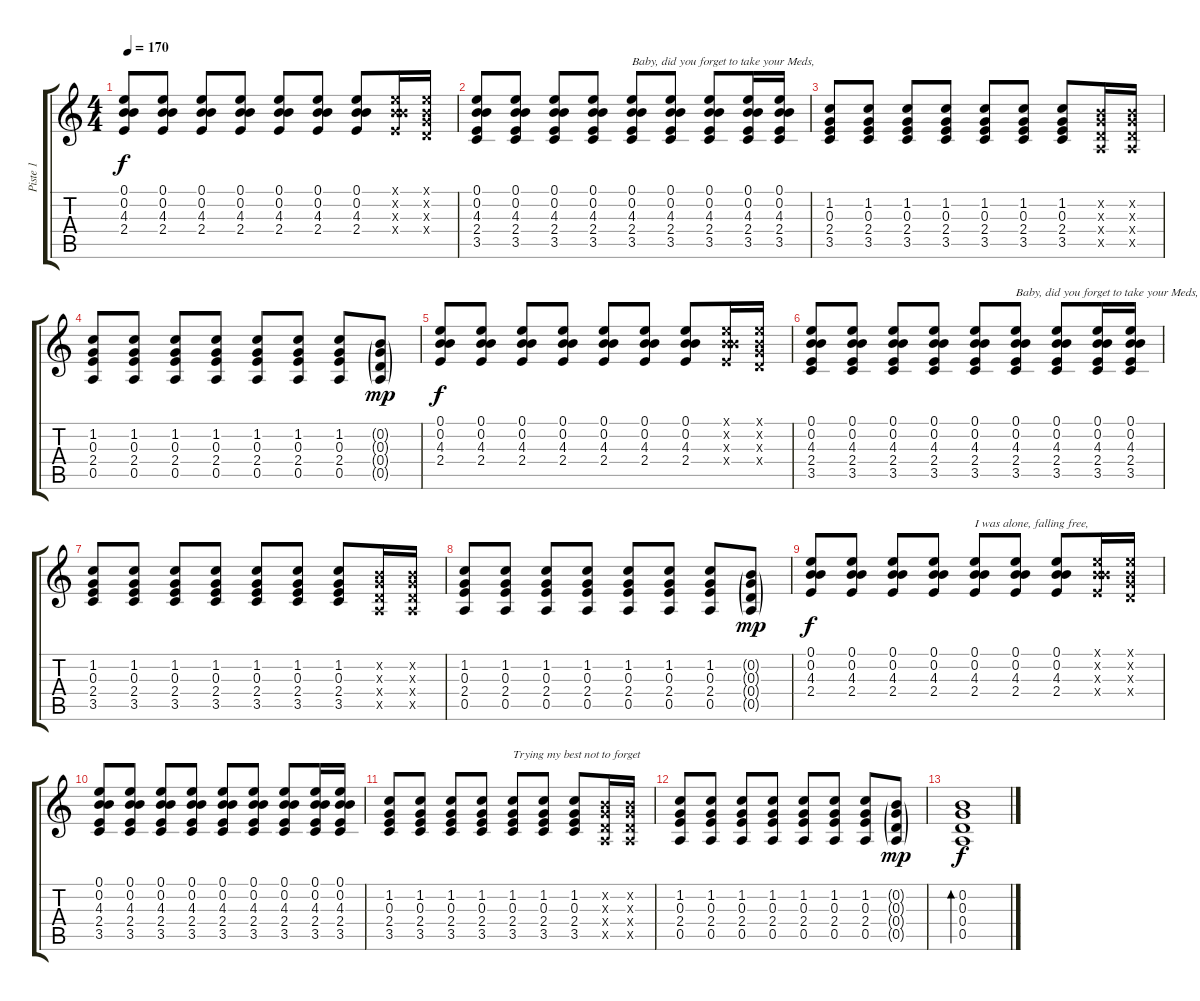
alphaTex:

\track ("Piste 1" "Piste 1") {instrument acousticguitarsteel}
\staff {score tabs}
\tuning (E4 B3 G3 D3 A2 E2) {hide}
\ts (4 4)
\tempo 170
\clef g2
\ks c
(0.1 0.2 4.3 2.4).8{dy f} (0.1 0.2 4.3 2.4).8 (0.1 0.2 4.3 2.4).8 (0.1 0.2 4.3 2.4).8 (0.1 0.2 4.3 2.4).8 (0.1 0.2 4.3 2.4).8 (0.1 0.2 4.3 2.4).8 (0.1{x} 0.2{x} 4.3{x} 2.4{x}).16 (0.1{x} 0.2{x} 0.3{x} 0.4{x}).16 |
(0.1 0.2 4.3 2.4 3.5).8 (0.1 0.2 4.3 2.4 3.5).8 (0.1 0.2 4.3 2.4 3.5).8 (0.1 0.2 4.3 2.4 3.5).8 (0.1 0.2 4.3 2.4 3.5).8{txt "Baby, did you forget to take your Meds,"} (0.1 0.2 4.3 2.4 3.5).8 (0.1 0.2 4.3 2.4 3.5).8 (0.1 0.2 4.3 2.4 3.5).16 (0.1 0.2 4.3 2.4 3.5).16 |
(1.2 0.3 2.4 3.5).8 (1.2 0.3 2.4 3.5).8 (1.2 0.3 2.4 3.5).8 (1.2 0.3 2.4 3.5).8 (1.2 0.3 2.4 3.5).8 (1.2 0.3 2.4 3.5).8 (1.2 0.3 2.4 3.5).8 (0.2{x} 0.3{x} 0.4{x} 0.5{x}).16 (0.2{x} 0.3{x} 0.4{x} 0.5{x}).16 |
(1.2 0.3 2.4 0.5).8 (1.2 0.3 2.4 0.5).8 (1.2 0.3 2.4 0.5).8 (1.2 0.3 2.4 0.5).8 (1.2 0.3 2.4 0.5).8 (1.2 0.3 2.4 0.5).8 (1.2 0.3 2.4 0.5).8 (0.2{g} 0.3{g} 0.4{g} 0.5{g}).8{dy mp} |
(0.1 0.2 4.3 2.4).8{dy f} (0.1 0.2 4.3 2.4).8 (0.1 0.2 4.3 2.4).8 (0.1 0.2 4.3 2.4).8 (0.1 0.2 4.3 2.4).8 (0.1 0.2 4.3 2.4).8 (0.1 0.2 4.3 2.4).8 (0.1{x} 0.2{x} 4.3{x} 2.4{x}).16 (0.1{x} 0.2{x} 0.3{x} 0.4{x}).16 |
(0.1 0.2 4.3 2.4 3.5).8 (0.1 0.2 4.3 2.4 3.5).8 (0.1 0.2 4.3 2.4 3.5).8 (0.1 0.2 4.3 2.4 3.5).8 (0.1 0.2 4.3 2.4 3.5).8 (0.1 0.2 4.3 2.4 3.5).8{txt "Baby, did you forget to take your Meds,"} (0.1 0.2 4.3 2.4 3.5).8 (0.1 0.2 4.3 2.4 3.5).16 (0.1 0.2 4.3 2.4 3.5).16 |
(1.2 0.3 2.4 3.5).8 (1.2 0.3 2.4 3.5).8 (1.2 0.3 2.4 3.5).8 (1.2 0.3 2.4 3.5).8 (1.2 0.3 2.4 3.5).8 (1.2 0.3 2.4 3.5).8 (1.2 0.3 2.4 3.5).8 (0.2{x} 0.3{x} 0.4{x} 0.5{x}).16 (0.2{x} 0.3{x} 0.4{x} 0.5{x}).16 |
(1.2 0.3 2.4 0.5).8 (1.2 0.3 2.4 0.5).8 (1.2 0.3 2.4 0.5).8 (1.2 0.3 2.4 0.5).8 (1.2 0.3 2.4 0.5).8 (1.2 0.3 2.4 0.5).8 (1.2 0.3 2.4 0.5).8 (0.2{g} 0.3{g} 0.4{g} 0.5{g}).8{dy mp} |
(0.1 0.2 4.3 2.4).8{dy f} (0.1 0.2 4.3 2.4).8 (0.1 0.2 4.3 2.4).8 (0.1 0.2 4.3 2.4).8 (0.1 0.2 4.3 2.4).8{txt "I was alone, falling free,"} (0.1 0.2 4.3 2.4).8 (0.1 0.2 4.3 2.4).8 (0.1{x} 0.2{x} 4.3{x} 2.4{x}).16 (0.1{x} 0.2{x} 0.3{x} 0.4{x}).16 |
(0.1 0.2 4.3 2.4 3.5).8 (0.1 0.2 4.3 2.4 3.5).8 (0.1 0.2 4.3 2.4 3.5).8 (0.1 0.2 4.3 2.4 3.5).8 (0.1 0.2 4.3 2.4 3.5).8 (0.1 0.2 4.3 2.4 3.5).8 (0.1 0.2 4.3 2.4 3.5).8 (0.1 0.2 4.3 2.4 3.5).16 (0.1 0.2 4.3 2.4 3.5).16 |
(1.2 0.3 2.4 3.5).8 (1.2 0.3 2.4 3.5).8 (1.2 0.3 2.4 3.5).8 (1.2 0.3 2.4 3.5).8 (1.2 0.3 2.4 3.5).8{txt "Trying my best not to forget"} (1.2 0.3 2.4 3.5).8 (1.2 0.3 2.4 3.5).8 (0.2{x} 0.3{x} 0.4{x} 0.5{x}).16 (0.2{x} 0.3{x} 0.4{x} 0.5{x}).16 |
(1.2 0.3 2.4 0.5).8{instrument acousticguitarsteel} (1.2 0.3 2.4 0.5).8 (1.2 0.3 2.4 0.5).8 (1.2 0.3 2.4 0.5).8 (1.2 0.3 2.4 0.5).8 (1.2 0.3 2.4 0.5).8 (1.2 0.3 2.4 0.5).8 (0.2{g} 0.3{g} 0.4{g} 0.5{g}).8{dy mp} |
(0.2 0.3 0.4 0.5).1{bd 240 dy f}
